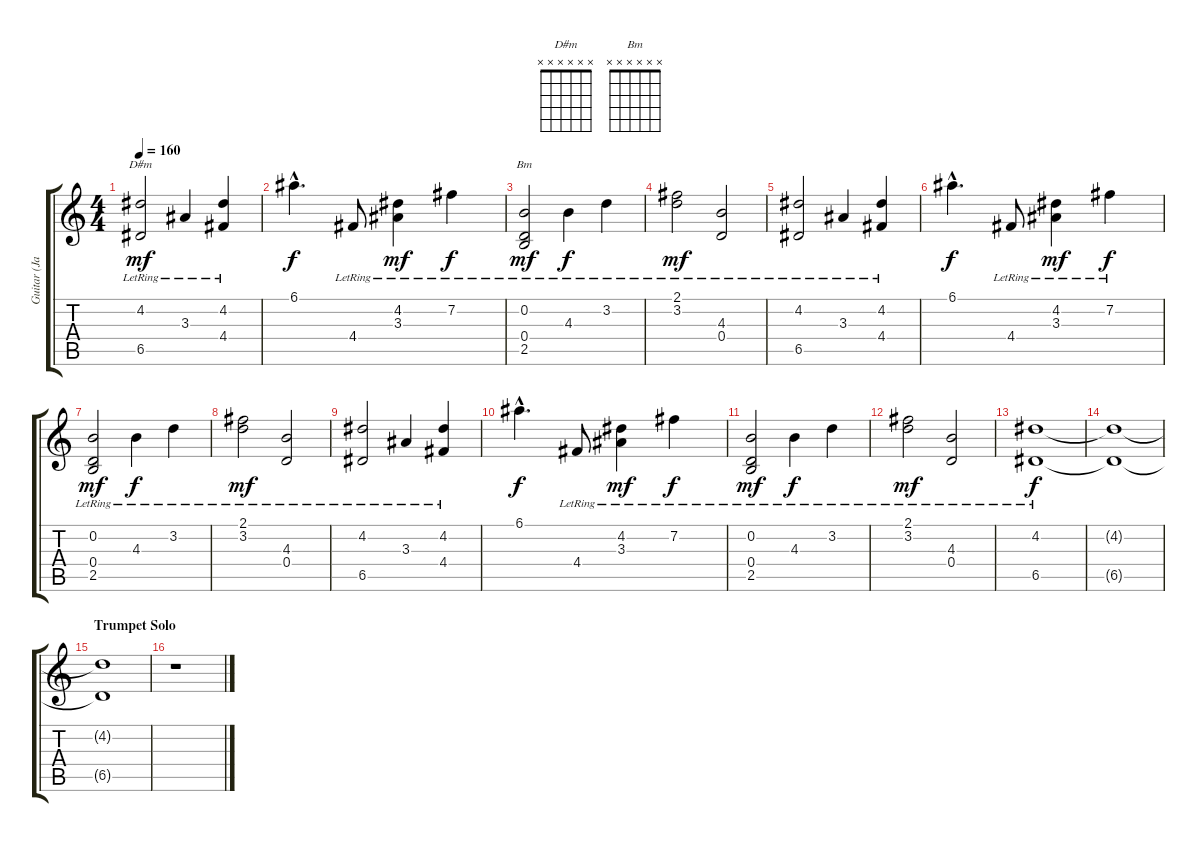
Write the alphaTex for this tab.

\track ("Guitar (Jazz Guitar)" "Guitar (Ja") {instrument electricguitarjazz}
\staff {score tabs}
\tuning (E4 B3 G3 D3 A2 E2) {hide}
\chord ("D#m" x x x x x x)
\chord ("Bm" x x x x x x)
\ts (4 4)
\tempo 160
\clef g2
\ks c
(4.2{lr} 6.5{lr}).2{ch "D#m" dy mf} 3.3{lr}.4 (4.2{lr} 4.4{lr}).4 |
6.1{hac}.4{d dy f} 4.4{lr}.8 (4.2{lr} 3.3{lr}).4{dy mf} 7.2{lr}.4{dy f} |
(0.2{lr} 0.4{lr} 2.5{lr}).2{ch "Bm" dy mf} 4.3{lr}.4{dy f} 3.2{lr}.4 |
(2.1{lr} 3.2{lr}).2{dy mf} (4.3 0.4{lr}).2 |
(4.2{lr} 6.5{lr}).2 3.3{lr}.4 (4.2{lr} 4.4{lr}).4 |
6.1{hac}.4{d dy f} 4.4{lr}.8 (4.2{lr} 3.3{lr}).4{dy mf} 7.2{lr}.4{dy f} |
(0.2{lr} 0.4{lr} 2.5{lr}).2{dy mf} 4.3{lr}.4{dy f} 3.2{lr}.4 |
(2.1{lr} 3.2{lr}).2{dy mf} (4.3 0.4{lr}).2 |
(4.2{lr} 6.5{lr}).2 3.3{lr}.4 (4.2{lr} 4.4{lr}).4 |
6.1{hac}.4{d dy f} 4.4{lr}.8 (4.2{lr} 3.3{lr}).4{dy mf} 7.2{lr}.4{dy f} |
(0.2{lr} 0.4{lr} 2.5{lr}).2{dy mf} 4.3{lr}.4{dy f} 3.2{lr}.4 |
(2.1{lr} 3.2{lr}).2{dy mf} (4.3 0.4{lr}).2 |
(4.2{lr} 6.5{lr}).1{dy f} |
(4.2{t} 6.5{t}).1 |
\section ("" "Trumpet Solo")
(4.2{t} 6.5{t}).1{volume 0} |
r.1{volume 14}
